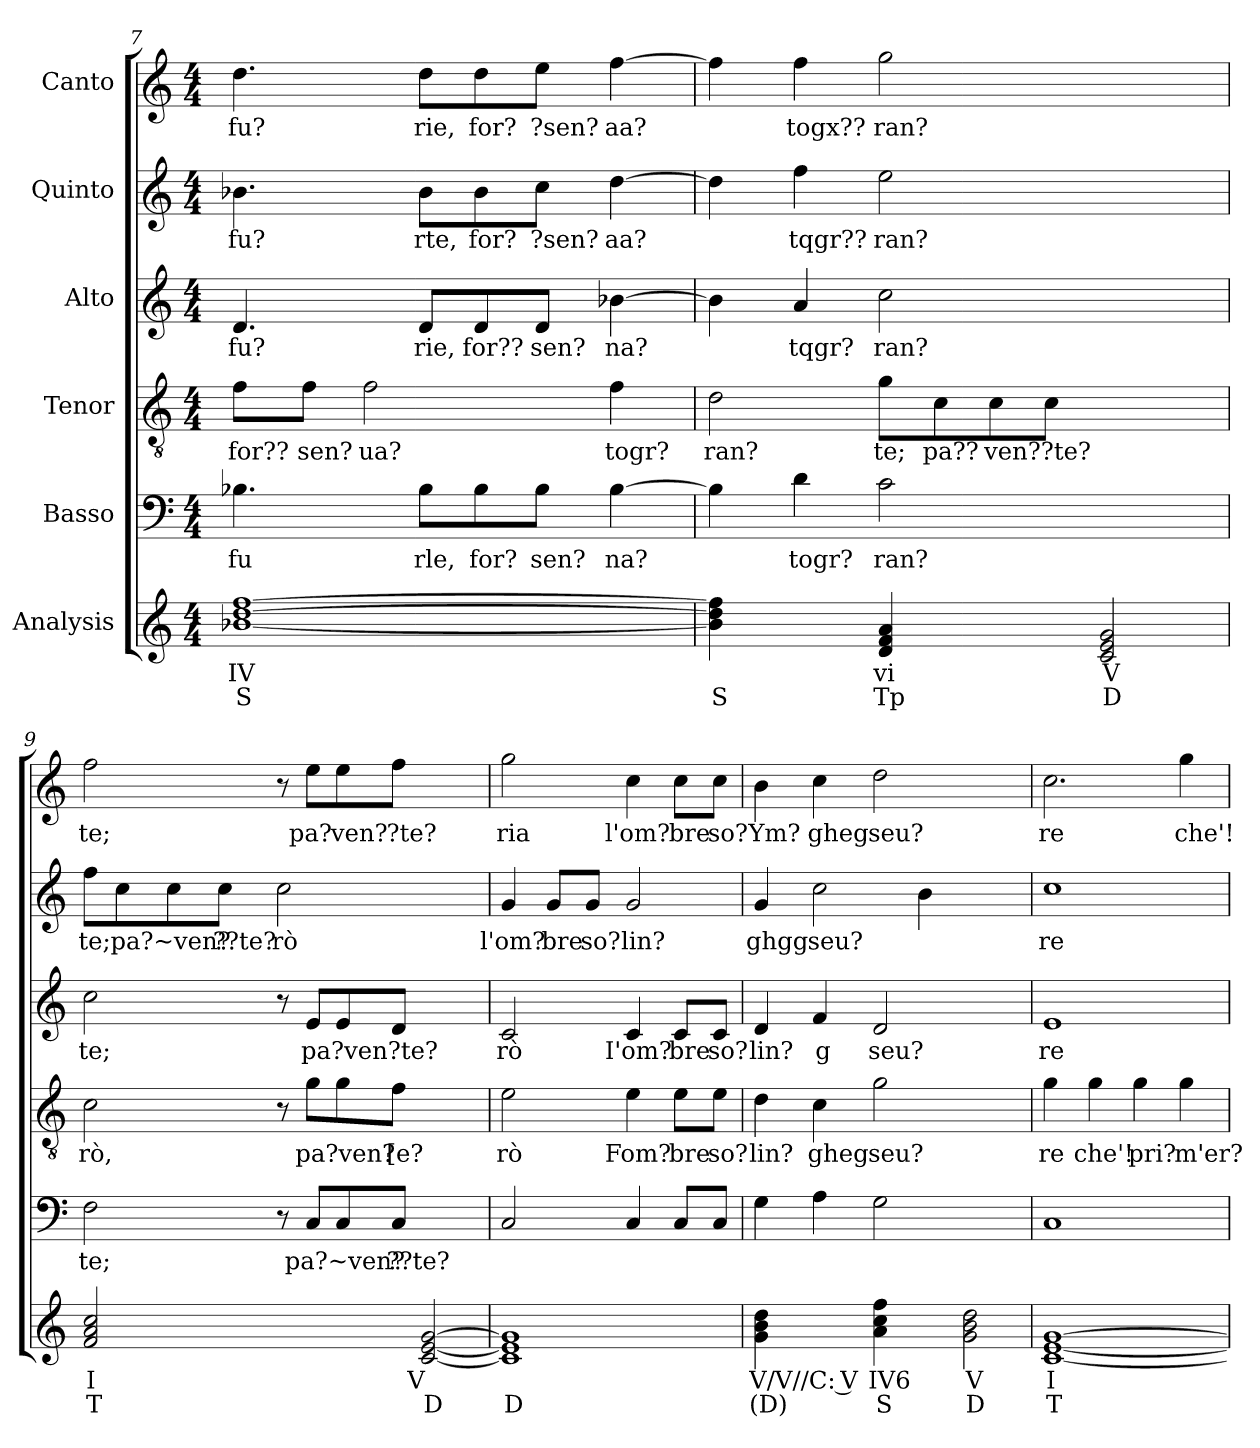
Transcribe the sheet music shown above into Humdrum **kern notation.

**kern	**text	**text	**kern	**text	**kern	**text	**kern	**text	**kern	**text	**kern	**text
*part6	*part6	*part6	*part5	*part5	*part4	*part4	*part3	*part3	*part2	*part2	*part1	*part1
*staff6	*staff6	*staff6	*staff5	*staff5	*staff4	*staff4	*staff3	*staff3	*staff2	*staff2	*staff1	*staff1
*I"Analysis	*	*	*I"Basso	*	*I"Tenor	*	*I"Alto	*	*I"Quinto	*	*I"Canto	*
*	*	*	*clefF4	*	*clefGv2	*	*clefG2	*	*clefG2	*	*clefG2	*
*k[]	*	*	*k[]	*	*k[]	*	*k[]	*	*k[]	*	*k[]	*
*M4/4	*	*	*M4/4	*	*M4/4	*	*M4/4	*	*M4/4	*	*M4/4	*
=7	=7	=7	=7	=7	=7	=7	=7	=7	=7	=7	=7	=7
!	!	!	!	!LO:LY:b	!	!	!	!	!	!	!	!
!	!	!	!	!	!	!LO:LY:b	!	!	!	!	!	!
!	!	!	!	!	!	!	!	!LO:LY:b	!	!	!	!
!	!	!	!	!	!	!	!	!	!	!LO:LY:b	!	!
!	!	!	!	!	!	!	!	!	!	!	!	!LO:LY:b
[1b-X [1dd [1ff	IV	S	4.B-X\	fu	8f\L	for??	4.d/	fu?	4.b-X\	fu?	4.dd\	fu?
!	!	!	!	!	!	!LO:LY:b	!	!	!	!	!	!
.	.	.	.	.	8f\J	sen?	.	.	.	.	.	.
!	!	!	!	!	!	!LO:LY:b	!	!	!	!	!	!
.	.	.	.	.	2f\	ua?	.	.	.	.	.	.
!	!	!	!	!LO:LY:b	!	!	!	!	!	!	!	!
!	!	!	!	!	!	!	!	!LO:LY:b	!	!	!	!
!	!	!	!	!	!	!	!	!	!	!LO:LY:b	!	!
!	!	!	!	!	!	!	!	!	!	!	!	!LO:LY:b
.	.	.	8B-\L	rle,	.	.	8d/L	rie,	8b-\L	rte,	8dd\L	rie,
!	!	!	!	!LO:LY:b	!	!	!	!	!	!	!	!
!	!	!	!	!	!	!	!	!LO:LY:b	!	!	!	!
!	!	!	!	!	!	!	!	!	!	!LO:LY:b	!	!
!	!	!	!	!	!	!	!	!	!	!	!	!LO:LY:b
.	.	.	8B-\	for?	.	.	8d/	for??	8b-\	for?	8dd\	for?
!	!	!	!	!LO:LY:b	!	!	!	!	!	!	!	!
!	!	!	!	!	!	!	!	!LO:LY:b	!	!	!	!
!	!	!	!	!	!	!	!	!	!	!LO:LY:b	!	!
!	!	!	!	!	!	!	!	!	!	!	!	!LO:LY:b
.	.	.	8B-\J	sen?	.	.	8d/J	sen?	8cc\J	?sen?	8ee\J	?sen?
!	!	!	!	!LO:LY:b	!	!	!	!	!	!	!	!
!	!	!	!	!	!	!LO:LY:b	!	!	!	!	!	!
!	!	!	!	!	!	!	!	!LO:LY:b	!	!	!	!
!	!	!	!	!	!	!	!	!	!	!LO:LY:b	!	!
!	!	!	!	!	!	!	!	!	!	!	!	!LO:LY:b
.	.	.	[4B-\	na?	4f\	togr?	[4b-X\	na?	[4dd\	aa?	[4ff\	aa?
=8	=8	=8	=8	=8	=8	=8	=8	=8	=8	=8	=8	=8
!	!	!	!	!	!	!LO:LY:b	!	!	!	!	!	!
4b-] 4dd] 4ff]	.	S	4B-\]	.	2d\	ran?	4b-\]	.	4dd\]	.	4ff\]	.
!	!	!	!	!LO:LY:b	!	!	!	!	!	!	!	!
!	!	!	!	!	!	!	!	!LO:LY:b	!	!	!	!
!	!	!	!	!	!	!	!	!	!	!LO:LY:b	!	!
!	!	!	!	!	!	!	!	!	!	!	!	!LO:LY:b
4ryy	.	.	4d\	togr?	.	.	4a/	tqgr?	4ff\	tqgr??	4ff\	togx??
!	!	!	!	!LO:LY:b	!	!	!	!	!	!	!	!
!	!	!	!	!	!	!LO:LY:b	!	!	!	!	!	!
!	!	!	!	!	!	!	!	!LO:LY:b	!	!	!	!
!	!	!	!	!	!	!	!	!	!	!LO:LY:b	!	!
!	!	!	!	!	!	!	!	!	!	!	!	!LO:LY:b
4d 4f 4a	vi	Tp	2c\	ran?	8g\L	te;	2cc\	ran?	2ee\	ran?	2gg\	ran?
!	!	!	!	!	!	!LO:LY:b	!	!	!	!	!	!
.	.	.	.	.	8c\	pa??	.	.	.	.	.	.
!	!	!	!	!	!	!LO:LY:b	!	!	!	!	!	!
4ryy	.	.	.	.	8c\	ven??te?	.	.	.	.	.	.
.	.	.	.	.	8c\J	.	.	.	.	.	.	.
2c 2e 2g	V	D	2ryy	.	2ryy	.	2ryy	.	2ryy	.	2ryy	.
=9	=9	=9	=9	=9	=9	=9	=9	=9	=9	=9	=9	=9
!	!	!	!	!LO:LY:b	!	!	!	!	!	!	!	!
!	!	!	!	!	!	!LO:LY:b	!	!	!	!	!	!
!	!	!	!	!	!	!	!	!LO:LY:b	!	!	!	!
!	!	!	!	!	!	!	!	!	!	!LO:LY:b	!	!
!	!	!	!	!	!	!	!	!	!	!	!	!LO:LY:b
2f 2a 2cc	I	T	2F\	te;	2c\	rò,	2cc\	te;	8ff\L	te;	2ff\	te;
!	!	!	!	!	!	!	!	!	!	!LO:LY:b	!	!
.	.	.	.	.	.	.	.	.	8cc\	pa?~ven?	.	.
.	.	.	.	.	.	.	.	.	8cc\	.	.	.
!	!	!	!	!	!	!	!	!	!	!LO:LY:b	!	!
.	.	.	.	.	.	.	.	.	8cc\J	??te?	.	.
!	!	!	!	!	!	!	!	!	!	!LO:LY:b	!	!
2ryy	.	.	8r	.	8r	.	8r	.	2cc\	rò	8r	.
!	!	!	!	!LO:LY:b	!	!	!	!	!	!	!	!
!	!	!	!	!	!	!LO:LY:b	!	!	!	!	!	!
!	!	!	!	!	!	!	!	!LO:LY:b	!	!	!	!
!	!	!	!	!	!	!	!	!	!	!	!	!LO:LY:b
.	.	.	8C/L	pa?~ven?	8g\L	pa?ven?	8e/L	pa?ven?te?	.	.	8ee\L	pa?
!	!	!	!	!	!	!	!	!	!	!	!	!LO:LY:b
.	.	.	8C/	.	8g\	.	8e/	.	.	.	8ee\	ven?
!	!	!	!	!LO:LY:b	!	!	!	!	!	!	!	!
!	!	!	!	!	!	!LO:LY:b	!	!	!	!	!	!
!	!	!	!	!	!	!	!	!	!	!	!	!LO:LY:b
.	.	.	8C/J	??te?	8f\J	[e?	8d/J	.	.	.	8ff\J	?te?
[2c [2e [2g	V	D	2ryy	.	2ryy	.	2ryy	.	2ryy	.	2ryy	.
=10	=10	=10	=10	=10	=10	=10	=10	=10	=10	=10	=10	=10
!	!	!	!	!	!	!LO:LY:b	!	!	!	!	!	!
!	!	!	!	!	!	!	!	!LO:LY:b	!	!	!	!
!	!	!	!	!	!	!	!	!	!	!LO:LY:b	!	!
!	!	!	!	!	!	!	!	!	!	!	!	!LO:LY:b
1c] 1e] 1g]	.	D	2C/	.	2e\	rò	2c/	rò	4g/	l'om?	2gg\	ria
!	!	!	!	!	!	!	!	!	!	!LO:LY:b	!	!
.	.	.	.	.	.	.	.	.	8g/L	bre	.	.
!	!	!	!	!	!	!	!	!	!	!LO:LY:b	!	!
.	.	.	.	.	.	.	.	.	8g/J	so?	.	.
!	!	!	!	!	!	!LO:LY:b	!	!	!	!	!	!
!	!	!	!	!	!	!	!	!LO:LY:b	!	!	!	!
!	!	!	!	!	!	!	!	!	!	!LO:LY:b	!	!
!	!	!	!	!	!	!	!	!	!	!	!	!LO:LY:b
.	.	.	4C/	.	4e\	Fom?	4c/	I'om?	2g/	lin?	4cc\	l'om?
!	!	!	!	!	!	!LO:LY:b	!	!	!	!	!	!
!	!	!	!	!	!	!	!	!LO:LY:b	!	!	!	!
!	!	!	!	!	!	!	!	!	!	!	!	!LO:LY:b
.	.	.	8C/L	.	8e\L	bre	8c/L	bre	.	.	8cc\L	bre
!	!	!	!	!	!	!LO:LY:b	!	!	!	!	!	!
!	!	!	!	!	!	!	!	!LO:LY:b	!	!	!	!
!	!	!	!	!	!	!	!	!	!	!	!	!LO:LY:b
.	.	.	8C/J	.	8e\J	so?	8c/J	so?	.	.	8cc\J	so?
=11	=11	=11	=11	=11	=11	=11	=11	=11	=11	=11	=11	=11
!	!	!	!	!	!	!LO:LY:b	!	!	!	!	!	!
!	!	!	!	!	!	!	!	!LO:LY:b	!	!	!	!
!	!	!	!	!	!	!	!	!	!	!LO:LY:b	!	!
!	!	!	!	!	!	!	!	!	!	!	!	!LO:LY:b
4g 4b 4dd	V/V//C: V	(D)	4G\	.	4d\	lin?	4d/	lin?	4g/	ghgg	4b\	Ym?
!	!	!	!	!	!	!LO:LY:b	!	!	!	!	!	!
!	!	!	!	!	!	!	!	!LO:LY:b	!	!	!	!
!	!	!	!	!	!	!	!	!	!	!LO:LY:b	!	!
!	!	!	!	!	!	!	!	!	!	!	!	!LO:LY:b
4ryy	.	.	4A\	.	4c\	gheg	4f/	g	2cc\	seu?	4cc\	gheg
!	!	!	!	!	!	!LO:LY:b	!	!	!	!	!	!
!	!	!	!	!	!	!	!	!LO:LY:b	!	!	!	!
!	!	!	!	!	!	!	!	!	!	!	!	!LO:LY:b
4a 4cc 4ff	IV6	S	2G\	.	2g\	seu?	2d/	seu?	.	.	2dd\	seu?
4ryy	.	.	.	.	.	.	.	.	4b\	.	.	.
2g 2b 2dd	V	D	2ryy	.	2ryy	.	2ryy	.	2ryy	.	2ryy	.
=12	=12	=12	=12	=12	=12	=12	=12	=12	=12	=12	=12	=12
!	!	!	!	!	!	!LO:LY:b	!	!	!	!	!	!
!	!	!	!	!	!	!	!	!LO:LY:b	!	!	!	!
!	!	!	!	!	!	!	!	!	!	!LO:LY:b	!	!
!	!	!	!	!	!	!	!	!	!	!	!	!LO:LY:b
[1c [1e [1g	I	T	1C	.	4g\	re	1e	re	1cc	re	2.cc\	re
!	!	!	!	!	!	!LO:LY:b	!	!	!	!	!	!
.	.	.	.	.	4g\	che'!	.	.	.	.	.	.
!	!	!	!	!	!	!LO:LY:b	!	!	!	!	!	!
.	.	.	.	.	4g\	pri?	.	.	.	.	.	.
!	!	!	!	!	!	!LO:LY:b	!	!	!	!	!	!
!	!	!	!	!	!	!	!	!	!	!	!	!LO:LY:b
.	.	.	.	.	4g\	m'er?	.	.	.	.	4gg\	che'!
=	=	=	=	=	=	=	=	=	=	=	=	=
*-	*-	*-	*-	*-	*-	*-	*-	*-	*-	*-	*-	*-
